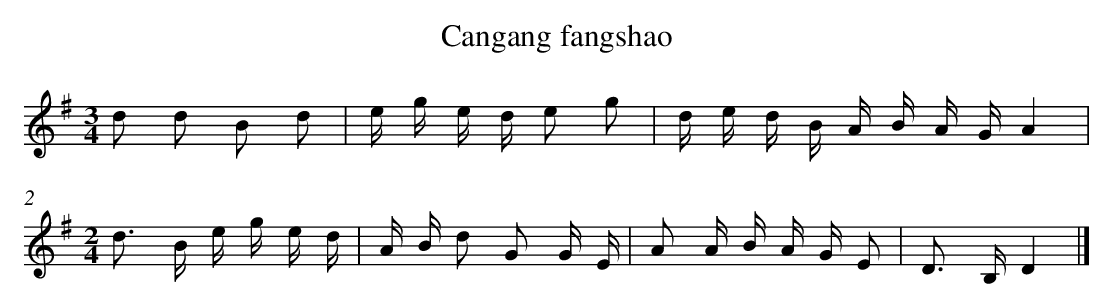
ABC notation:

X:1
T: Cangang fangshao
L: 1/16
M: 3/4
K: G
d2 d2 B2 d2 [I:setbarnb 1]|
e g e d e2 g2 |
d e d B A B A GA4 |
[M:2/4]d2> B2 e g e d |
A B d2 G2 G E |
A2 A B A G E2 |
D2> B,2D4 |]
